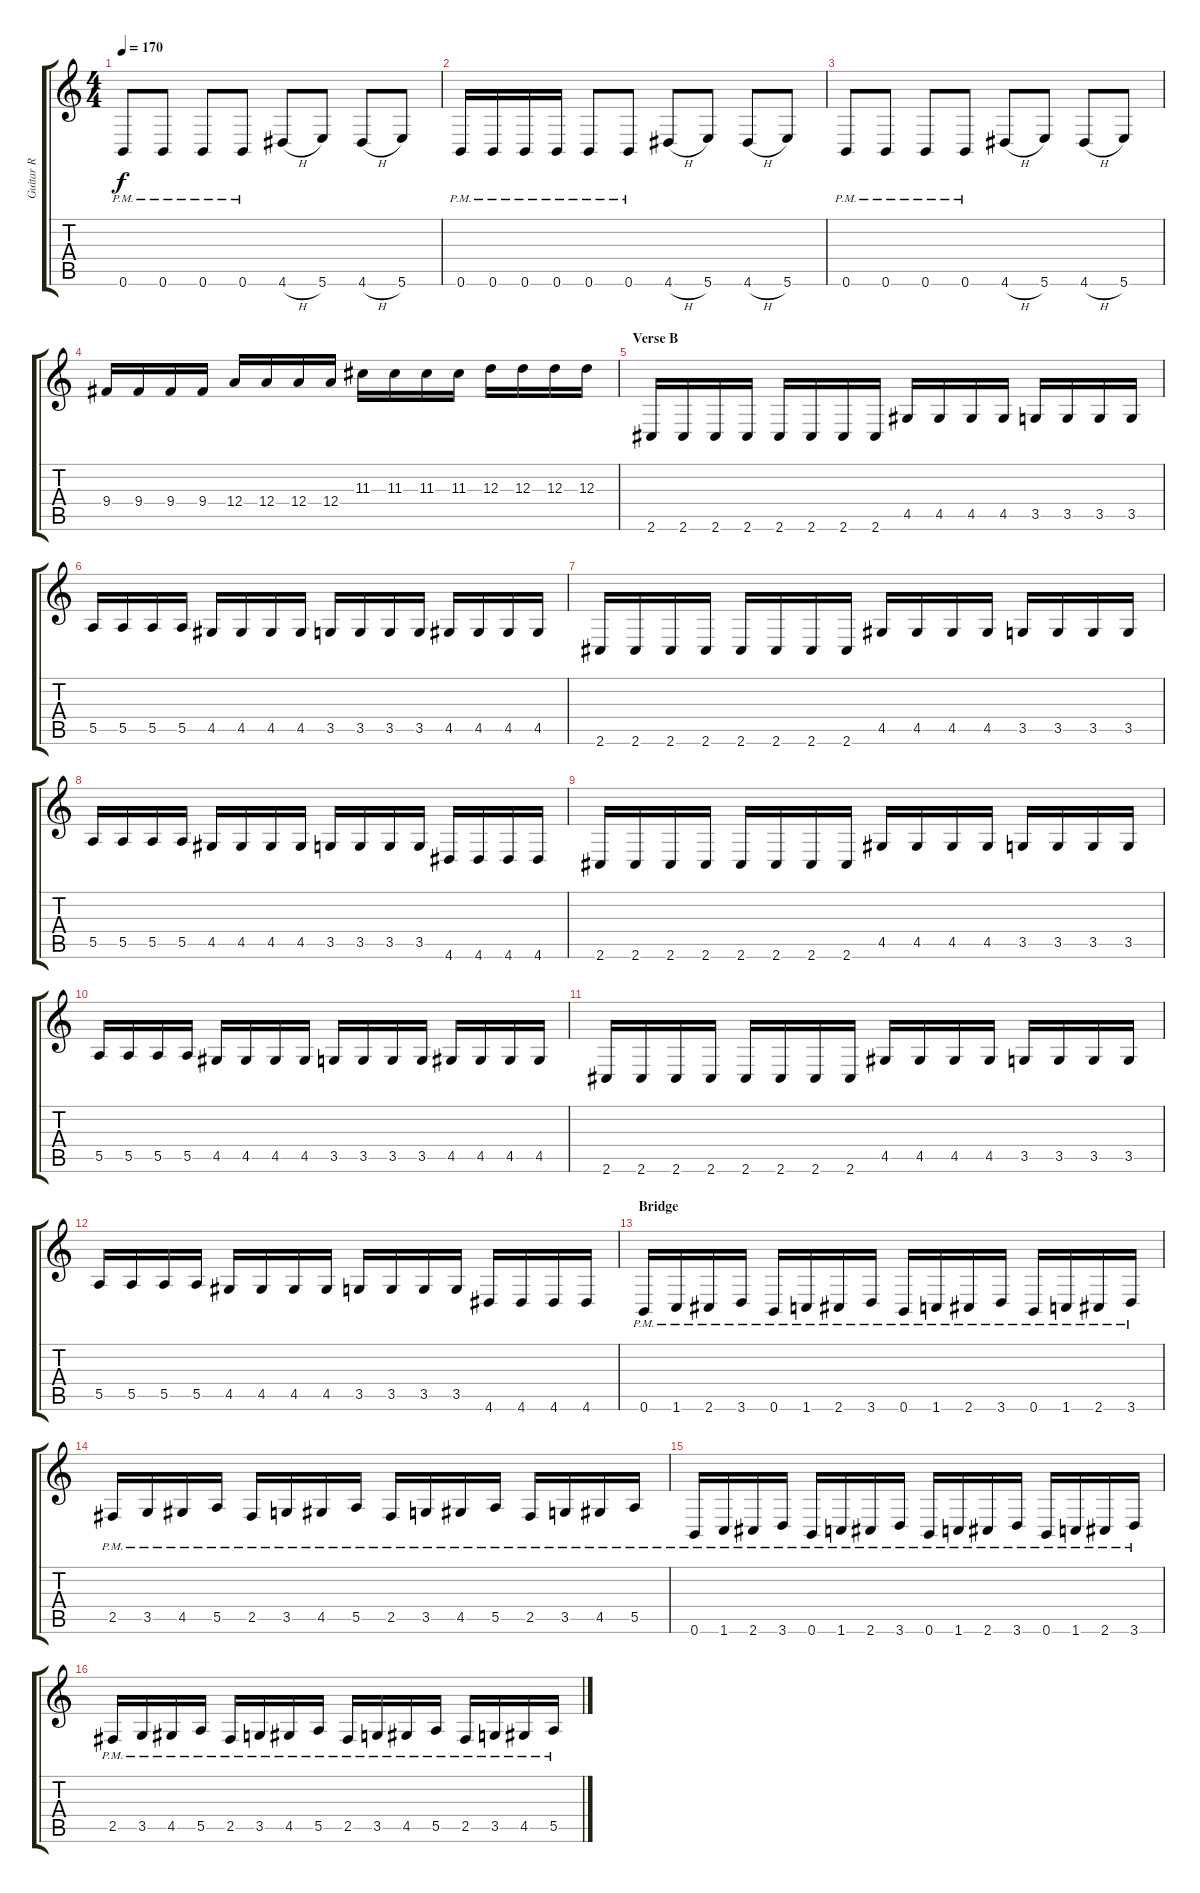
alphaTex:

\track ("Guitar R" "Guitar R") {instrument distortionguitar}
\staff {score tabs}
\tuning (B3 Gb3 D3 A2 E2 B1) {hide}
\ts (4 4)
\tempo 170
\clef g2
\ks c
0.6{pm}.8{dy f} 0.6{pm}.8 0.6{pm}.8 0.6{pm}.8 4.6{h}.8 5.6.8 4.6{h}.8 5.6.8 |
0.6{pm}.16 0.6{pm}.16 0.6{pm}.16 0.6{pm}.16 0.6{pm}.8 0.6{pm}.8 4.6{h}.8 5.6.8 4.6{h}.8 5.6.8 |
0.6{pm}.8 0.6{pm}.8 0.6{pm}.8 0.6{pm}.8 4.6{h}.8 5.6.8 4.6{h}.8 5.6.8 |
9.4.16 9.4.16 9.4.16 9.4.16 12.4.16 12.4.16 12.4.16 12.4.16 11.3.16 11.3.16 11.3.16 11.3.16 12.3.16 12.3.16 12.3.16 12.3.16 |
\section ("" "Verse B")
2.6.16 2.6.16 2.6.16 2.6.16 2.6.16 2.6.16 2.6.16 2.6.16 4.5.16 4.5.16 4.5.16 4.5.16 3.5.16 3.5.16 3.5.16 3.5.16 |
5.5.16 5.5.16 5.5.16 5.5.16 4.5.16 4.5.16 4.5.16 4.5.16 3.5.16 3.5.16 3.5.16 3.5.16 4.5.16 4.5.16 4.5.16 4.5.16 |
2.6.16 2.6.16 2.6.16 2.6.16 2.6.16 2.6.16 2.6.16 2.6.16 4.5.16 4.5.16 4.5.16 4.5.16 3.5.16 3.5.16 3.5.16 3.5.16 |
5.5.16 5.5.16 5.5.16 5.5.16 4.5.16 4.5.16 4.5.16 4.5.16 3.5.16 3.5.16 3.5.16 3.5.16 4.6.16 4.6.16 4.6.16 4.6.16 |
2.6.16 2.6.16 2.6.16 2.6.16 2.6.16 2.6.16 2.6.16 2.6.16 4.5.16 4.5.16 4.5.16 4.5.16 3.5.16 3.5.16 3.5.16 3.5.16 |
5.5.16 5.5.16 5.5.16 5.5.16 4.5.16 4.5.16 4.5.16 4.5.16 3.5.16 3.5.16 3.5.16 3.5.16 4.5.16 4.5.16 4.5.16 4.5.16 |
2.6.16 2.6.16 2.6.16 2.6.16 2.6.16 2.6.16 2.6.16 2.6.16 4.5.16 4.5.16 4.5.16 4.5.16 3.5.16 3.5.16 3.5.16 3.5.16 |
5.5.16 5.5.16 5.5.16 5.5.16 4.5.16 4.5.16 4.5.16 4.5.16 3.5.16 3.5.16 3.5.16 3.5.16 4.6.16 4.6.16 4.6.16 4.6.16 |
\section ("" "Bridge")
0.6{pm}.16 1.6{pm}.16 2.6{pm}.16 3.6{pm}.16 0.6{pm}.16 1.6{pm}.16 2.6{pm}.16 3.6{pm}.16 0.6{pm}.16 1.6{pm}.16 2.6{pm}.16 3.6{pm}.16 0.6{pm}.16 1.6{pm}.16 2.6{pm}.16 3.6{pm}.16 |
2.5{pm}.16 3.5{pm}.16 4.5{pm}.16 5.5{pm}.16 2.5{pm}.16 3.5{pm}.16 4.5{pm}.16 5.5{pm}.16 2.5{pm}.16 3.5{pm}.16 4.5{pm}.16 5.5{pm}.16 2.5{pm}.16 3.5{pm}.16 4.5{pm}.16 5.5{pm}.16 |
0.6{pm}.16 1.6{pm}.16 2.6{pm}.16 3.6{pm}.16 0.6{pm}.16 1.6{pm}.16 2.6{pm}.16 3.6{pm}.16 0.6{pm}.16 1.6{pm}.16 2.6{pm}.16 3.6{pm}.16 0.6{pm}.16 1.6{pm}.16 2.6{pm}.16 3.6{pm}.16 |
2.5{pm}.16 3.5{pm}.16 4.5{pm}.16 5.5{pm}.16 2.5{pm}.16 3.5{pm}.16 4.5{pm}.16 5.5{pm}.16 2.5{pm}.16 3.5{pm}.16 4.5{pm}.16 5.5{pm}.16 2.5{pm}.16 3.5{pm}.16 4.5{pm}.16 5.5{pm}.16
